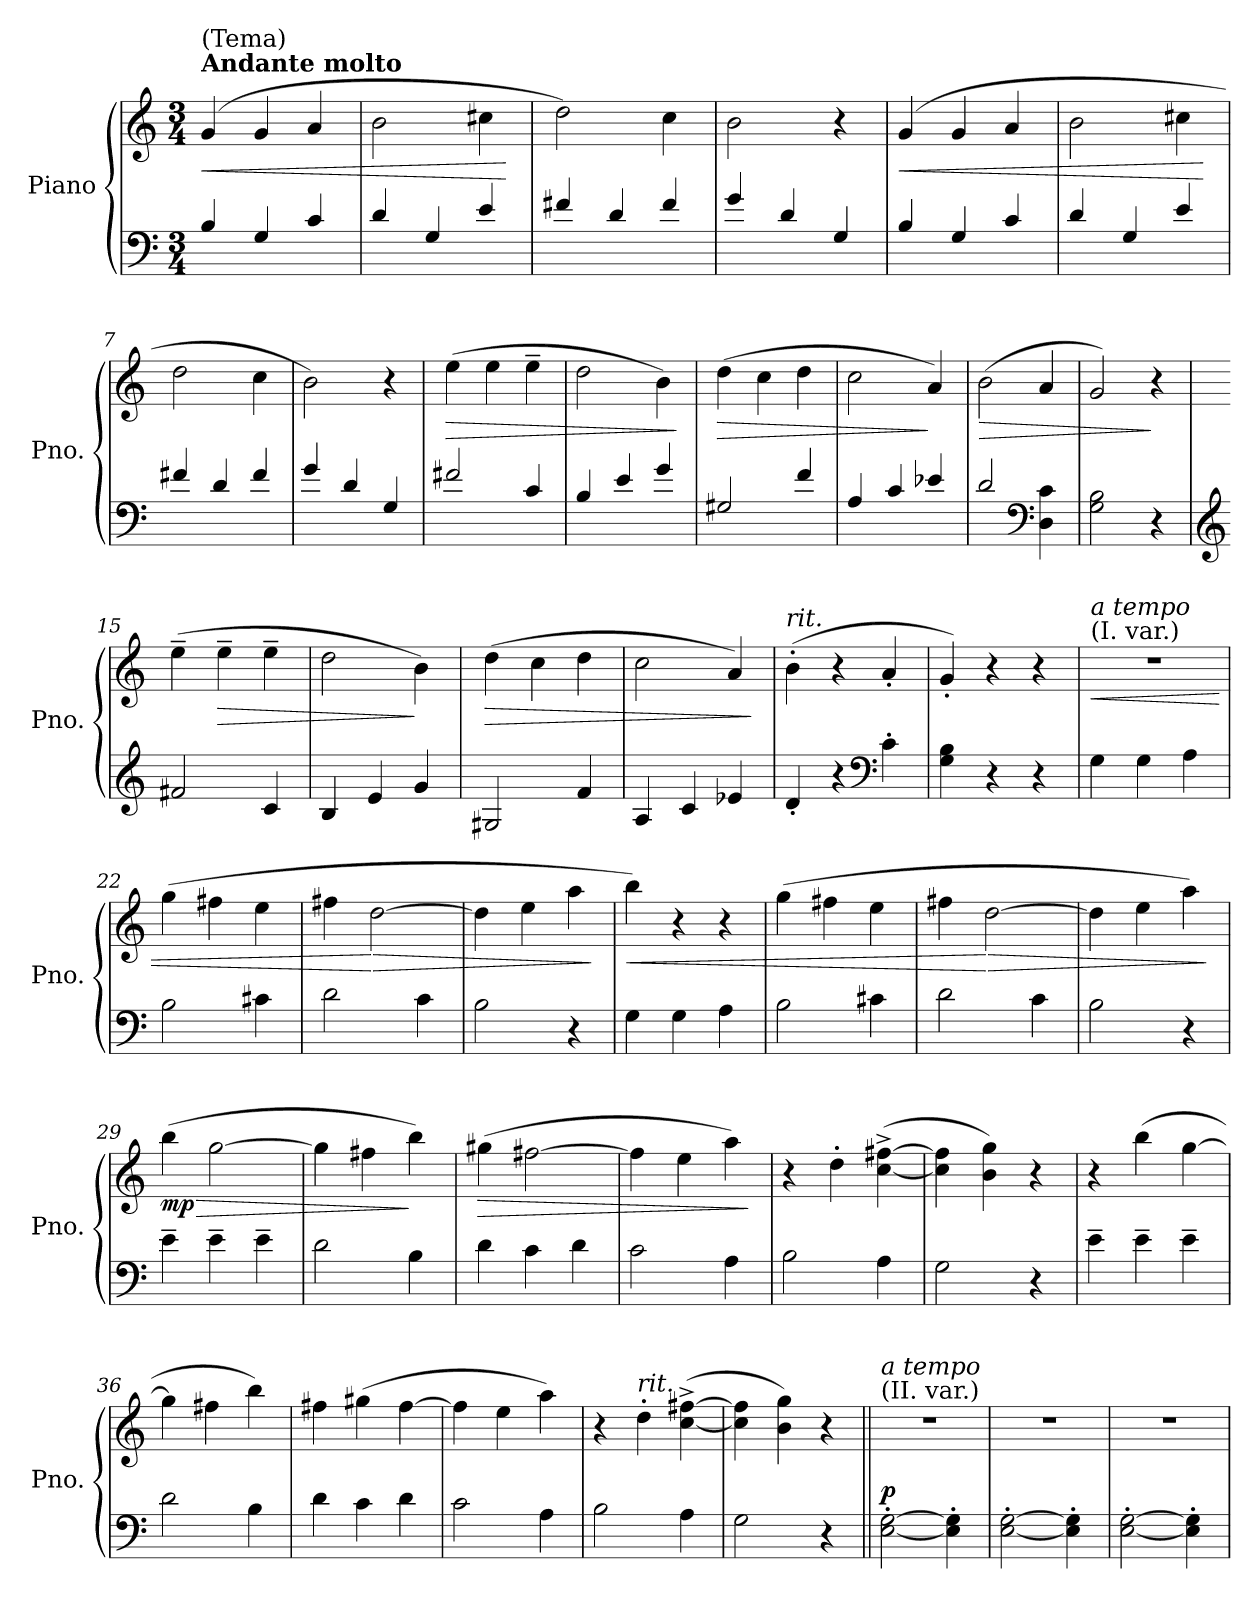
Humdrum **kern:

**kern	**kern	**dynam
*part1	*part1	*part1
*staff2	*staff1	*staff1/2
*I"Piano	*	*
*I'Pno.	*	*
*clefF4	*clefG2	*
*k[]	*k[]	*
*M3/4	*M3/4	*
=1	=1	=1
!	!LO:TX:a:B:t=Andante molto	!
!	!LO:TX:a:t=(Tema)	!
!	!	!LO:HP:b
!	!	!LO:DY:n=1:b=2
!	!	!LO:DY:n=2:b=2
4B/	(>4g/	< p other-dynamics
4G/	4g/	.
4c/	4a/	.
=2	=2	=2
4d/	2b\	.
4G/	.	.
4e/	4cc#X\	.
.	.	[
=3	=3	=3
4f#X/	2dd\)	.
4d/	.	.
4f#/	4cc\	.
=4	=4	=4
4g/	2b\	.
4d/	.	.
4G/	4r	.
=5	=5	=5
!	!	!LO:HP:b
4B/	(>4g/	<
4G/	4g/	.
4c/	4a/	.
=6	=6	=6
4d/	2b\	.
4G/	.	.
4e/	4cc#X\	.
.	.	[
=7	=7	=7
4f#X/	2dd\	.
4d/	.	.
4f#/	4cc\	.
=8	=8	=8
4g/	2b\)	.
4d/	.	.
4G/	4r	.
!!LO:LB:g=z
=9	=9	=9
!	!	!LO:HP:b
2f#X/	(>4ee\	>
.	4ee\	.
4c/	4ee~\	.
=10	=10	=10
4B/	2dd\	.
4e/	.	.
4g/	4b\)	.
.	.	]
=11	=11	=11
!	!	!LO:HP:b
2G#X/	(>4dd\	>
.	4cc\	.
4f/	4dd\	.
=12	=12	=12
4A/	2cc\	.
4c/	.	.
4e-X/	4a/)	]
=13	=13	=13
!	!	!LO:HP:b
2d/	(>2b\	>
*clefF4	*	*
4D\ 4c\	4a/	.
=14	=14	=14
2G\ 2B\	2g/)	.
4r	4r	]
=15	=15	=15
*clefG2	*	*
!	!	!LO:DY:b
!	!	!LO:DY:n=1:b
2f#X/	(>4ee~\	other-dynamics p
!	!	!LO:HP:b
.	4ee~\	>
4c/	4ee~\	.
=16	=16	=16
4B/	2dd\	.
4e/	.	.
4g/	4b\)	]
!!LO:LB:g=z
=17	=17	=17
!	!	!LO:HP:b
2G#X/	(>4dd\	>
.	4cc\	.
4f/	4dd\	.
=18	=18	=18
4A/	2cc\	.
4c/	.	.
4e-X/	4a/)	.
.	.	]
=19	=19	=19
!	!LO:TX:a:i:t=rit.	!
4d'/	(>4b'\	.
4r	4r	.
*clefF4	*	*
4c'\	4a'/	.
=20	=20	=20
4G\ 4B\	4g'/)	.
4r	4r	.
4r	4r	.
=21	=21	=21
!	!LO:TX:a:t=(I. var.)	!
!	!LO:TX:a:i:t=a tempo	!
!	!	!LO:HP:b
!	!	!LO:DY:n=1:a=2
!	!	!LO:DY:n=2:a=2
4G\	2.r	< p other-dynamics
4G\	.	.
4A\	.	.
=22	=22	=22
2B\	(>4gg\	.
.	4ff#X\	.
4c#X\	4ee\	.
=23	=23	=23
2d\	4ff#X\	.
!	!	!LO:HP:n=1:b
.	[2dd\	[ >
4c\	.	.
=24	=24	=24
2B\	4dd\]	.
.	4ee\	.
4r	4aa\	.
.	.	]
!!LO:LB:g=z
=25	=25	=25
!	!	!LO:HP:b
4G\	4bb\)	<
4G\	4r	.
4A\	4r	.
=26	=26	=26
2B\	(>4gg\	.
.	4ff#X\	.
4c#X\	4ee\	.
=27	=27	=27
2d\	4ff#X\	.
!	!	!LO:HP:n=1:b
.	[2dd\	[ >
4c\	.	.
=28	=28	=28
2B\	4dd\]	.
.	4ee\	.
4r	4aa\)	.
.	.	]
=29	=29	=29
!	!	!LO:HP:b
!	!	!LO:DY:n=1:b
4e~\	(>4bb\	> mp
4e~\	[2gg\	.
4e~\	.	.
=30	=30	=30
2d\	4gg\]	.
.	4ff#X\	.
4B\	4bb\)	]
=31	=31	=31
!	!	!LO:HP:b
4d\	(>4gg#X\	>
4c\	[2ff#X\	.
4d\	.	.
=32	=32	=32
2c\	4ff#\]	.
.	4ee\	.
4A\	4aa\)	.
.	.	]
!!LO:PB:g=z
=33	=33	=33
2B\	4r	.
.	4dd'\	.
4A\	(>[4cc\^ [4ff#X\^	.
=34	=34	=34
2G\	4cc\] 4ff#\]	.
.	4b\ 4gg\)	.
4r	4r	.
=35	=35	=35
4e~\	4r	.
4e~\	(>4bb\	.
4e~\	[4gg\	.
=36	=36	=36
2d\	4gg\]	.
.	4ff#X\	.
4B\	4bb\)	.
=37	=37	=37
4d\	4ff#X\	.
4c\	(>4gg#X\	.
4d\	[4ff#\	.
=38	=38	=38
2c\	4ff#\]	.
.	4ee\	.
4A\	4aa\)	.
=39	=39	=39
2B\	4r	.
!	!LO:TX:a:i:t=rit.	!
.	4dd'\	.
4A\	(>[4cc\^ [4ff#X\^	.
=40	=40	=40
2G\	4cc\] 4ff#\]	.
.	4b\ 4gg\)	.
4r	4r	.
!!LO:PB:g=z
=41||	=41||	=41||
!	!LO:TX:a:t=(II. var.)	!
!	!LO:TX:a:i:t=a tempo	!
!	!	!LO:DY:a=2
[2E\' [2G\'	2.r	p
4E\]' 4G\]'	.	.
=42	=42	=42
[2E\' [2G\'	2.r	.
4E\]' 4G\]'	.	.
=43	=43	=43
[2E\' [2G\'	2.r	.
4E\]' 4G\]'	.	.
=	=	=
*-	*-	*-
